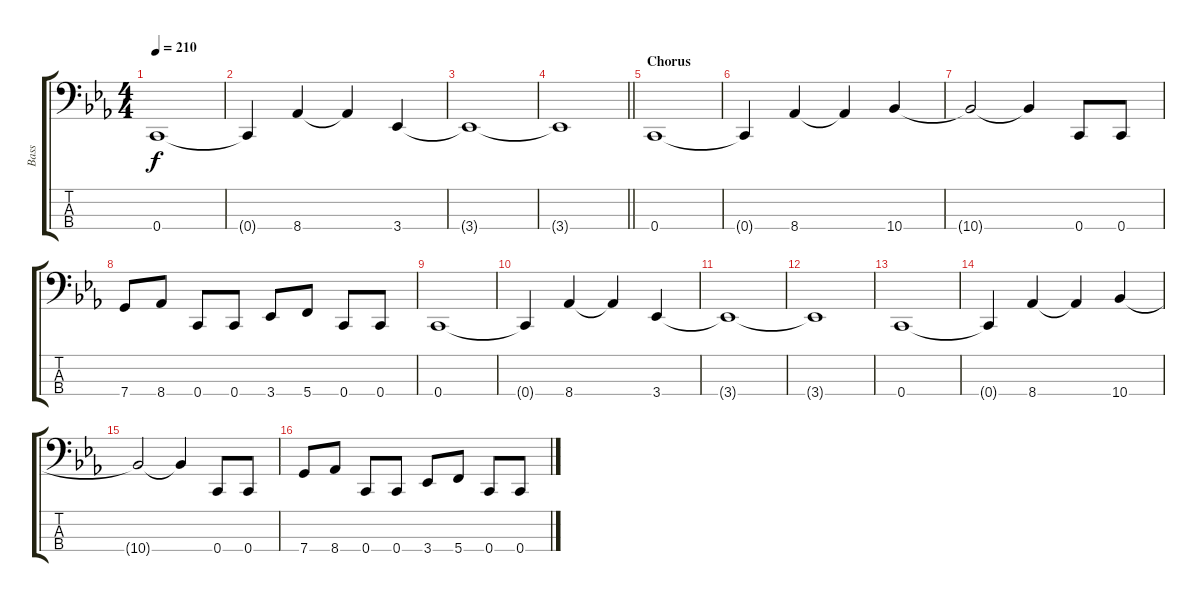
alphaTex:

\track ("Bass" "Bass") {instrument electricbasspick}
\staff {score tabs}
\tuning (F2 C2 G1 C1) {hide}
\ts (4 4)
\tempo 210
\clef f4
\ks cminor
0.4.1{dy f} |
0.4{t}.4 8.4.4 8.4{t}.4 3.4.4 |
3.4{t}.1 |
\barLineRight lightlight
3.4{t}.1 |
\section ("" "Chorus")
0.4.1 |
0.4{t}.4 8.4.4 8.4{t}.4 10.4.4 |
10.4{t}.2 10.4{t}.4 0.4.8 0.4.8 |
7.4.8 8.4.8 0.4.8 0.4.8 3.4.8 5.4.8 0.4.8 0.4.8 |
0.4.1 |
0.4{t}.4 8.4.4 8.4{t}.4 3.4.4 |
3.4{t}.1 |
3.4{t}.1 |
0.4.1 |
0.4{t}.4 8.4.4 8.4{t}.4 10.4.4 |
10.4{t}.2 10.4{t}.4 0.4.8 0.4.8 |
7.4.8 8.4.8 0.4.8 0.4.8 3.4.8 5.4.8 0.4.8 0.4.8
